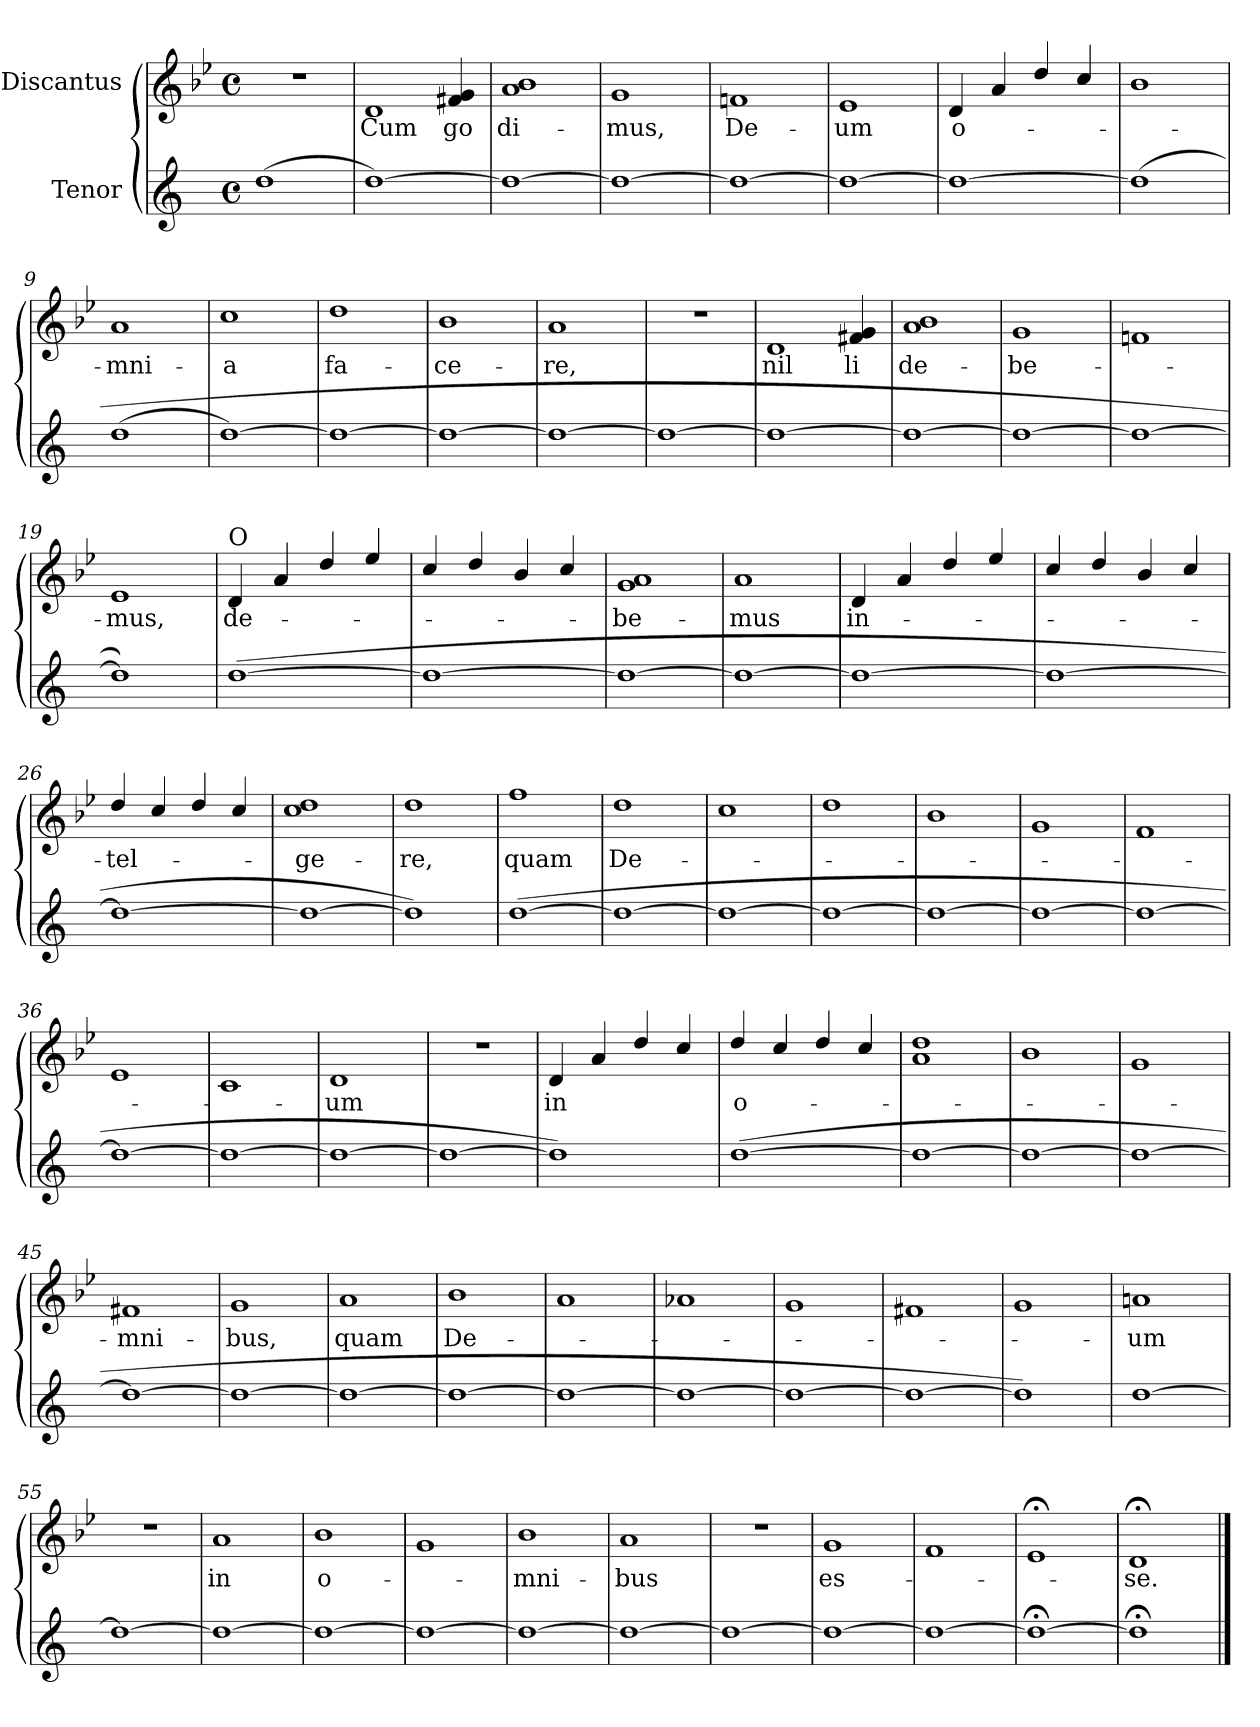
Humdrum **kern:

**kern	**kern	**text
*part2	*part1	*part1
*staff2	*staff1	*staff1
*I"Tenor	*I"Discantus	*
*clefG2	*clefG2	*
*ITrd1c2	*	*
*k[b-e-]	*k[b-e-]	*
*B-:	*B-:	*
*M4/4	*M4/4	*
*met(c)	*met(c)	*
=1	=1	=1
(<1cc>	1r	.
=2	=2	=2
!	!	!LO:LY:b
*	*^	*
[<1cc)	1d	2.ryy	Cum
!	!	!	!LO:LY:b
.	.	4f#X/ 4g/	-go
=3	=3	=3	=3
!	!	!	!LO:LY:b
*	*v	*v	*
1cc_	1a 1b-	-di-
=4	=4	=4
!	!	!LO:LY:b
1cc_	1g	-mus,
=5	=5	=5
!	!	!LO:LY:b
1cc_	1fni	De-
=6	=6	=6
!	!	!LO:LY:b
1cc_	1e-	-um
=7	=7	=7
!	!	!LO:LY:b
1cc_	4d/	o-
.	4a/	.
.	4dd/	.
.	4cc/	.
=8	=8	=8
(<1cc]	1b-	.
!!LO:LB:g=z
=9	=9	=9
!	!	!LO:LY:b
(<1cc	1a	-mni-
=10	=10	=10
!	!	!LO:LY:b:rj
[<1cc)	1cc	-a
=11	=11	=11
!	!	!LO:LY:b:rj
1cc_	1dd	fa-
=12	=12	=12
!	!	!LO:LY:b
1cc_	1b-	-ce-
=13	=13	=13
!	!	!LO:LY:b
1cc_	1a	-re,
=14	=14	=14
1cc_	1r	.
=15	=15	=15
!	!	!LO:LY:b
*	*^	*
1cc_	1d	2.ryy	nil
!	!	!	!LO:LY:b
.	.	4f#X/ 4g/	-li-
=16	=16	=16	=16
!	!	!	!LO:LY:b
*	*v	*v	*
1cc_	1a 1b-	de-
=17	=17	=17
!	!	!LO:LY:b
1cc_	1g	-be-
=18	=18	=18
1cc_	1fni	.
=19	=19	=19
!	!	!LO:LY:b
1cc])	1e-	-mus,
!!LO:LB:g=z
=20	=20	=20
!	!LO:TX:a:t=O	!
!	!	!LO:LY:b
(<[<1cc	4d/	de-
.	4a/	.
.	4dd/	.
.	4ee-/	.
=21	=21	=21
1cc_	4cc/	.
.	4dd/	.
.	4b-/	.
.	4cc/	.
=22	=22	=22
!	!	!LO:LY:b
1cc_	1g 1a	-be-
=23	=23	=23
!	!	!LO:LY:b
1cc_	1a	-mus
=24	=24	=24
!	!	!LO:LY:b
1cc_	4d/	in-
.	4a/	.
.	4dd/	.
.	4ee-/	.
=25	=25	=25
1cc_	4cc/	.
.	4dd/	.
.	4b-/	.
.	4cc/	.
=26	=26	=26
!	!	!LO:LY:b
1cc_	4dd/	-tel-
.	4cc/	.
.	4dd/	.
.	4cc/	.
=27	=27	=27
!	!	!LO:LY:b
1cc_	1cc 1dd	-ge-
=28	=28	=28
!	!	!LO:LY:b
1cc])	1dd	-re,
!!LO:LB:g=z
=29	=29	=29
!	!	!LO:LY:b
(<[<1cc	1ff	quam
=30	=30	=30
!	!	!LO:LY:b
1cc_	1dd	De-
=31	=31	=31
1cc_	1cc	.
=32	=32	=32
1cc_	1dd	.
=33	=33	=33
1cc_	1b-	.
=34	=34	=34
1cc_	1g	.
=35	=35	=35
1cc_	1f	.
=36	=36	=36
1cc_	1e-	.
=37	=37	=37
1cc_	1c	.
=38	=38	=38
!	!	!LO:LY:b
1cc_	1d	-um
=39	=39	=39
1cc_	1r	.
=40	=40	=40
!	!	!LO:LY:b
1cc])	4d/	in
.	4a/	.
.	4dd/	.
.	4cc/	.
!!LO:LB:g=z
=41	=41	=41
!	!	!LO:LY:b
(<[<1cc	4dd/	o-
.	4cc/	.
.	4dd/	.
.	4cc/	.
=42	=42	=42
1cc_	1a 1dd	.
=43	=43	=43
1cc_	1b-	.
=44	=44	=44
1cc_	1g	.
=45	=45	=45
!	!	!LO:LY:b
1cc_	1f#X	-mni-
=46	=46	=46
!	!	!LO:LY:b
1cc_	1g	-bus,
=47	=47	=47
!	!	!LO:LY:b
1cc_	1a	quam
=48	=48	=48
!	!	!LO:LY:b
1cc_	1b-	De-
=49	=49	=49
1cc_	1a	.
=50	=50	=50
1cc_	1a-X	.
=51	=51	=51
1cc_	1g	.
=52	=52	=52
1cc_	1f#X	.
=53	=53	=53
1cc])	1g	.
!!LO:LB:g=z
=54	=54	=54
!	!	!LO:LY:b
[<1cc	1ani	-um
=55	=55	=55
1cc_	1r	.
=56	=56	=56
!	!	!LO:LY:b:rj
1cc_	1a	in
=57	=57	=57
!	!	!LO:LY:b:rj
1cc_	1b-	o-
=58	=58	=58
1cc_	1g	.
=59	=59	=59
!	!	!LO:LY:b
1cc_	1b-	-mni-
=60	=60	=60
!	!	!LO:LY:b
1cc_	1a	-bus
=61	=61	=61
1cc_	1r	.
=62	=62	=62
!	!	!LO:LY:b
1cc_	1g	es-
=63	=63	=63
1cc_	1f	.
=64	=64	=64
1cc;<_	1e-;	.
=65	=65	=65
!	!	!LO:LY:b
1cc;<]	1d;	-se.
==	==	==
*-	*-	*-
